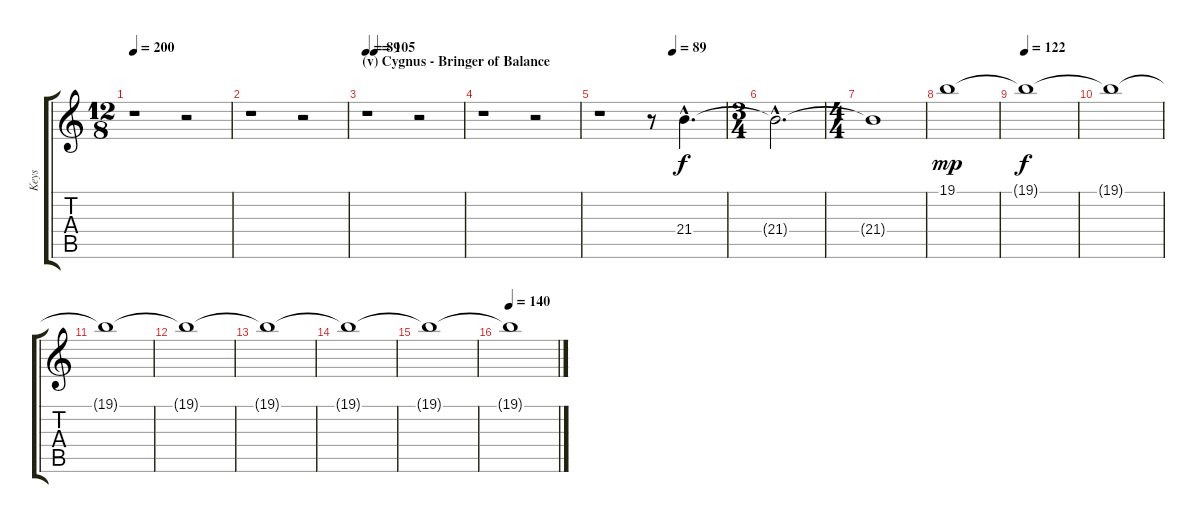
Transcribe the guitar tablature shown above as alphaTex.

\track ("Keys" "Keys") {instrument fx2soundtrack}
\staff {score tabs}
\tuning (E4 B3 G3 D3 A2 E2) {hide}
\ts (12 8)
\tempo 200
\clef g2
\ks c
r.1{dy f} r.2 |
r.1 r.2 |
\section ("" "(v) Cygnus - Bringer of Balance")
\tempo 89
\tempo (105 0.08333333333333333)
r.1 r.2 |
r.1 r.2 |
\tempo (89 0.5833333333333334)
r.1 r.8 21.4{hac}.4{d balance 8 instrument synthstrings2} |
\ts (3 4)
21.4{hac t}.2{d} |
\ts (4 4)
21.4{t}.1 |
19.1.1{dy mp} |
\tempo 122
19.1{t}.1{dy f} |
19.1{t}.1 |
19.1{t}.1 |
19.1{t}.1 |
19.1{t}.1 |
19.1{t}.1 |
19.1{t}.1 |
\tempo 140
19.1{t}.1
